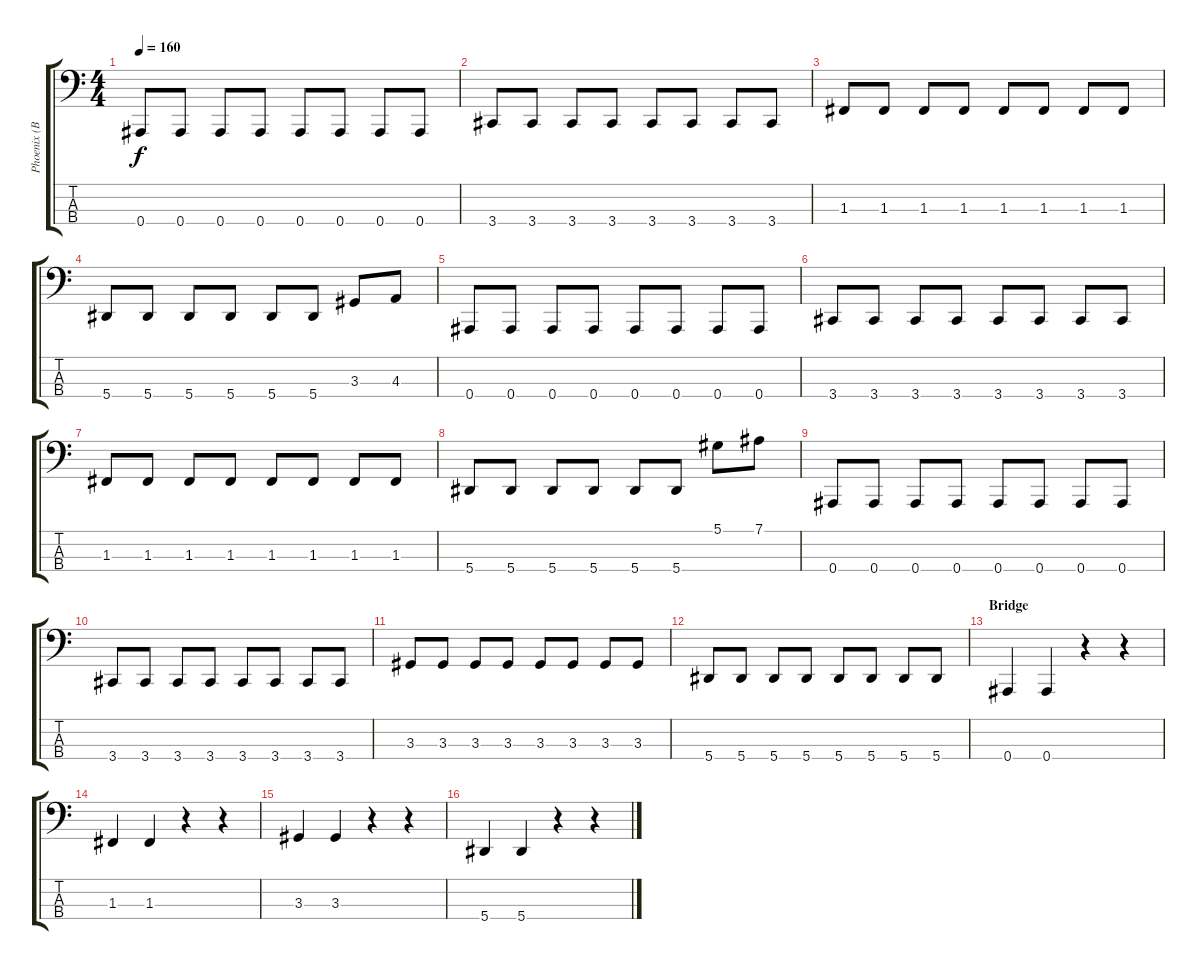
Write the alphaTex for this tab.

\track ("Phoenix (Bass)" "Phoenix (B") {instrument electricbassfinger}
\staff {score tabs}
\tuning (Eb2 Bb1 F1 Bb0) {hide}
\ts (4 4)
\tempo 160
\clef f4
\ks c
0.4.8{dy f} 0.4.8 0.4.8 0.4.8 0.4.8 0.4.8 0.4.8 0.4.8 |
3.4.8 3.4.8 3.4.8 3.4.8 3.4.8 3.4.8 3.4.8 3.4.8 |
1.3.8 1.3.8 1.3.8 1.3.8 1.3.8 1.3.8 1.3.8 1.3.8 |
5.4.8 5.4.8 5.4.8 5.4.8 5.4.8 5.4.8 3.3.8 4.3.8 |
0.4.8 0.4.8 0.4.8 0.4.8 0.4.8 0.4.8 0.4.8 0.4.8 |
3.4.8 3.4.8 3.4.8 3.4.8 3.4.8 3.4.8 3.4.8 3.4.8 |
1.3.8 1.3.8 1.3.8 1.3.8 1.3.8 1.3.8 1.3.8 1.3.8 |
5.4.8 5.4.8 5.4.8 5.4.8 5.4.8 5.4.8 5.1.8 7.1.8 |
0.4.8 0.4.8 0.4.8 0.4.8 0.4.8 0.4.8 0.4.8 0.4.8 |
3.4.8 3.4.8 3.4.8 3.4.8 3.4.8 3.4.8 3.4.8 3.4.8 |
3.3.8 3.3.8 3.3.8 3.3.8 3.3.8 3.3.8 3.3.8 3.3.8 |
5.4.8 5.4.8 5.4.8 5.4.8 5.4.8 5.4.8 5.4.8 5.4.8 |
\section ("" "Bridge")
0.4.4 0.4.4 r.4 r.4 |
1.3.4 1.3.4 r.4 r.4 |
3.3.4 3.3.4 r.4 r.4 |
5.4.4 5.4.4 r.4 r.4
